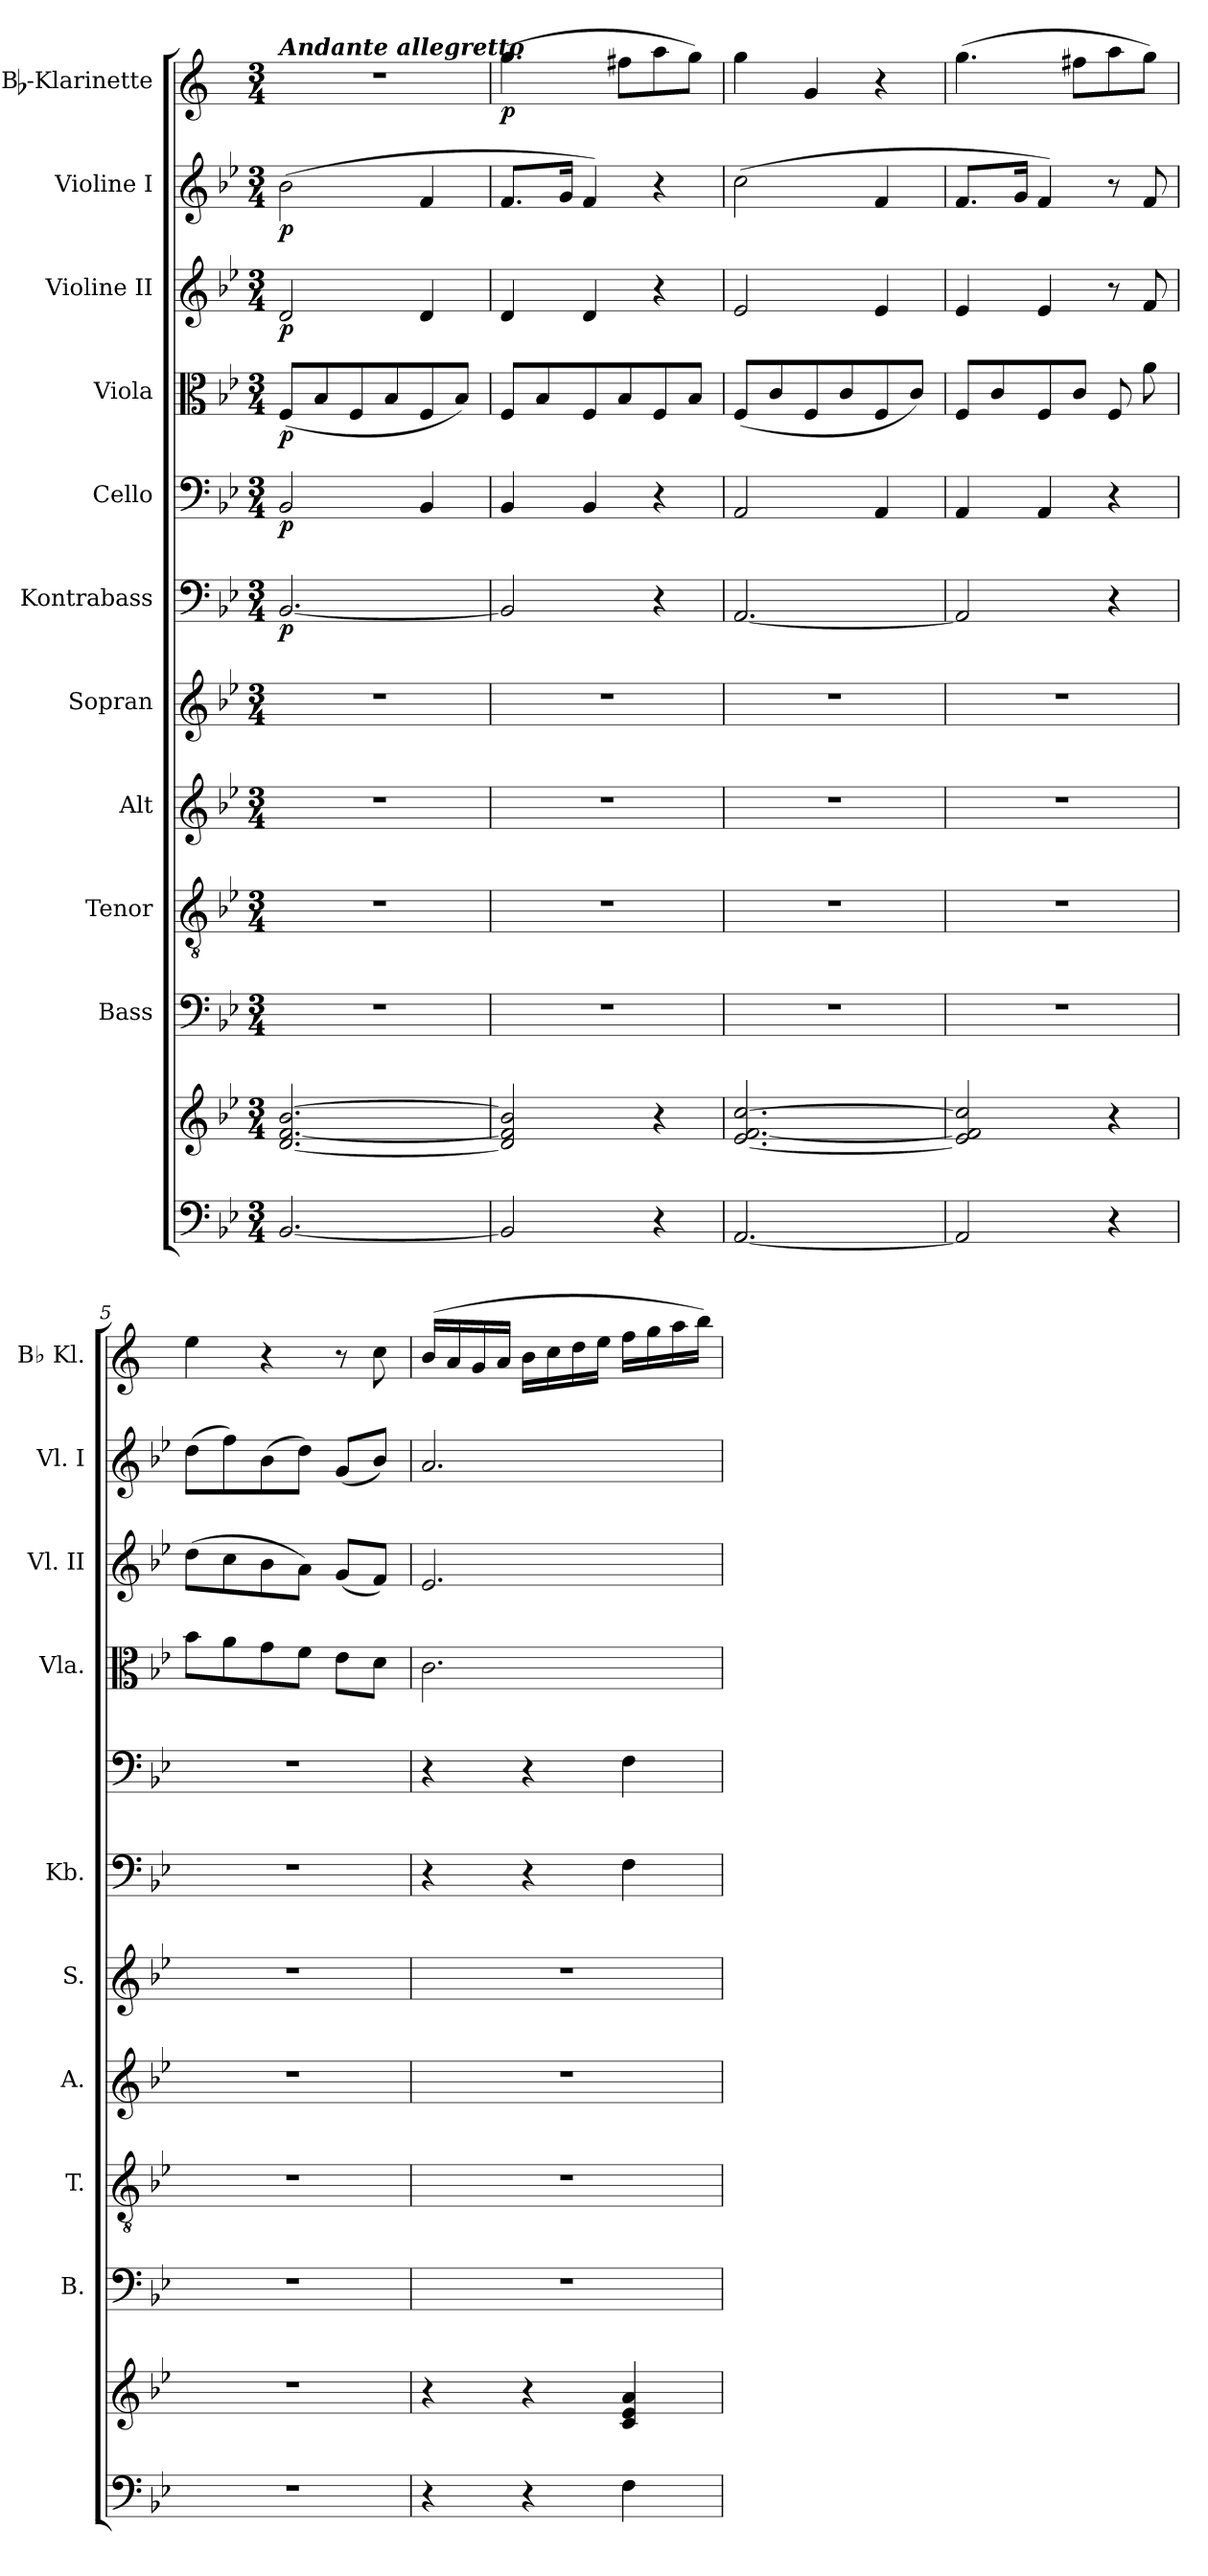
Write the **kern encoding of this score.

**kern	**kern	**kern	**kern	**kern	**kern	**kern	**dynam	**kern	**dynam	**kern	**dynam	**kern	**dynam	**kern	**dynam	**kern	**dynam
*part11	*part11	*part10	*part9	*part8	*part7	*part6	*part6	*part5	*part5	*part4	*part4	*part3	*part3	*part2	*part2	*part1	*part1
*staff12	*staff11	*staff10	*staff9	*staff8	*staff7	*staff6	*staff6	*staff5	*staff5	*staff4	*staff4	*staff3	*staff3	*staff2	*staff2	*staff1	*staff1
*	*	*I"Bass	*I"Tenor	*I"Alt	*I"Sopran	*I"Kontrabass	*	*I"Cello	*	*I"Viola	*	*I"Violine II	*	*I"Violine I	*	*I"Bb-Klarinette	*
*	*	*I'B.	*I'T.	*I'A.	*I'S.	*I'Kb.	*	*	*	*I'Vla.	*	*I'Vl. II	*	*I'Vl. I	*	*I'Bb Kl.	*
*clefF4	*clefG2	*clefF4	*clefGv2	*clefG2	*clefG2	*clefF4	*	*clefF4	*	*clefC3	*	*clefG2	*	*clefG2	*	*clefG2	*
*	*	*	*	*	*	*ITrd7c12	*	*	*	*	*	*	*	*	*	*ITrd1c2	*
*k[b-e-]	*k[b-e-]	*k[b-e-]	*k[b-e-]	*k[b-e-]	*k[b-e-]	*k[b-e-]	*	*k[b-e-]	*	*k[b-e-]	*	*k[b-e-]	*	*k[b-e-]	*	*k[b-e-]	*
*B-:	*B-:	*B-:	*B-:	*B-:	*B-:	*B-:	*	*B-:	*	*B-:	*	*B-:	*	*B-:	*	*B-:	*
*M3/4	*M3/4	*M3/4	*M3/4	*M3/4	*M3/4	*M3/4	*	*M3/4	*	*M3/4	*	*M3/4	*	*M3/4	*	*M3/4	*
=1	=1	=1	=1	=1	=1	=1	=1	=1	=1	=1	=1	=1	=1	=1	=1	=1	=1
!	!	!	!	!	!	!	!	!	!	!	!	!	!	!	!	!LO:TX:a:Bi:t=Andante allegretto	!
!	!	!	!	!	!	!	!LO:DY:b	!	!LO:DY:b	!	!LO:DY:b	!	!LO:DY:b	!	!LO:DY:b	!	!
[2.BB-/	[2.d/ [2.f/ [2.b-/	2.r	2.r	2.r	2.r	[2.BBB-/	p	2BB-/	p	(<8F/L	p	2d/	p	(>2b-\	p	2.r	.
.	.	.	.	.	.	.	.	.	.	8B-/	.	.	.	.	.	.	.
.	.	.	.	.	.	.	.	.	.	8F/	.	.	.	.	.	.	.
.	.	.	.	.	.	.	.	.	.	8B-/	.	.	.	.	.	.	.
.	.	.	.	.	.	.	.	4BB-/	.	8F/	.	4d/	.	4f/	.	.	.
.	.	.	.	.	.	.	.	.	.	8B-/J)	.	.	.	.	.	.	.
=2	=2	=2	=2	=2	=2	=2	=2	=2	=2	=2	=2	=2	=2	=2	=2	=2	=2
!	!	!	!	!	!	!	!	!	!	!	!	!	!	!	!	!	!LO:DY:b
2BB-/]	2d/] 2f/] 2b-/]	2.r	2.r	2.r	2.r	2BBB-/]	.	4BB-/	.	8F/L	.	4d/	.	8.f/L	.	(>4.ff\	p
.	.	.	.	.	.	.	.	.	.	8B-/	.	.	.	.	.	.	.
.	.	.	.	.	.	.	.	.	.	.	.	.	.	16g/Jk	.	.	.
.	.	.	.	.	.	.	.	4BB-/	.	8F/	.	4d/	.	4f/)	.	.	.
.	.	.	.	.	.	.	.	.	.	8B-/	.	.	.	.	.	8een\L	.
4r	4r	.	.	.	.	4r	.	4r	.	8F/	.	4r	.	4r	.	8gg\	.
.	.	.	.	.	.	.	.	.	.	8B-/J	.	.	.	.	.	8ff\J)	.
=3	=3	=3	=3	=3	=3	=3	=3	=3	=3	=3	=3	=3	=3	=3	=3	=3	=3
[2.AA/	[2.e-/ [2.f/ [2.cc/	2.r	2.r	2.r	2.r	[2.AAA/	.	2AA/	.	(<8F/L	.	2e-/	.	(>2cc\	.	4ff\	.
.	.	.	.	.	.	.	.	.	.	8c/	.	.	.	.	.	.	.
.	.	.	.	.	.	.	.	.	.	8F/	.	.	.	.	.	4f/	.
.	.	.	.	.	.	.	.	.	.	8c/	.	.	.	.	.	.	.
.	.	.	.	.	.	.	.	4AA/	.	8F/	.	4e-/	.	4f/	.	4r	.
.	.	.	.	.	.	.	.	.	.	8c/J)	.	.	.	.	.	.	.
=4	=4	=4	=4	=4	=4	=4	=4	=4	=4	=4	=4	=4	=4	=4	=4	=4	=4
2AA/]	2e-/] 2f/] 2cc/]	2.r	2.r	2.r	2.r	2AAA/]	.	4AA/	.	8F/L	.	4e-/	.	8.f/L	.	(>4.ff\	.
.	.	.	.	.	.	.	.	.	.	8c/	.	.	.	.	.	.	.
.	.	.	.	.	.	.	.	.	.	.	.	.	.	16g/Jk	.	.	.
.	.	.	.	.	.	.	.	4AA/	.	8F/	.	4e-/	.	4f/)	.	.	.
.	.	.	.	.	.	.	.	.	.	8c/J	.	.	.	.	.	8een\L	.
4r	4r	.	.	.	.	4r	.	4r	.	8F/	.	8r	.	8r	.	8gg\	.
.	.	.	.	.	.	.	.	.	.	8a\	.	8f/	.	8f/	.	8ff\J)	.
=5	=5	=5	=5	=5	=5	=5	=5	=5	=5	=5	=5	=5	=5	=5	=5	=5	=5
2.r	2.r	2.r	2.r	2.r	2.r	2.r	.	2.r	.	8b-\L	.	(>8dd\L	.	(>8dd\L	.	4dd\	.
.	.	.	.	.	.	.	.	.	.	8a\	.	8cc\	.	8ff\)	.	.	.
.	.	.	.	.	.	.	.	.	.	8g\	.	8b-\	.	(>8b-\	.	4r	.
.	.	.	.	.	.	.	.	.	.	8f\J	.	8a\J)	.	8dd\J)	.	.	.
.	.	.	.	.	.	.	.	.	.	8e-\L	.	(<8g/L	.	(<8g/L	.	8r	.
.	.	.	.	.	.	.	.	.	.	8d\J	.	8f/J)	.	8b-/J)	.	8b-\	.
!!LO:PB:g=z
=6	=6	=6	=6	=6	=6	=6	=6	=6	=6	=6	=6	=6	=6	=6	=6	=6	=6
4r	4r	2.r	2.r	2.r	2.r	4r	.	4r	.	2.c\	.	2.e-/	.	2.a/	.	(>16a/LL	.
.	.	.	.	.	.	.	.	.	.	.	.	.	.	.	.	16g/	.
.	.	.	.	.	.	.	.	.	.	.	.	.	.	.	.	16f/	.
.	.	.	.	.	.	.	.	.	.	.	.	.	.	.	.	16g/JJ	.
4r	4r	.	.	.	.	4r	.	4r	.	.	.	.	.	.	.	16a\LL	.
.	.	.	.	.	.	.	.	.	.	.	.	.	.	.	.	16b-\	.
.	.	.	.	.	.	.	.	.	.	.	.	.	.	.	.	16cc\	.
.	.	.	.	.	.	.	.	.	.	.	.	.	.	.	.	16dd\JJ	.
4F\	4c/ 4e-/ 4a/	.	.	.	.	4FF\	.	4F\	.	.	.	.	.	.	.	16ee-\LL	.
.	.	.	.	.	.	.	.	.	.	.	.	.	.	.	.	16ff\	.
.	.	.	.	.	.	.	.	.	.	.	.	.	.	.	.	16gg\	.
.	.	.	.	.	.	.	.	.	.	.	.	.	.	.	.	16aa\JJ)	.
=	=	=	=	=	=	=	=	=	=	=	=	=	=	=	=	=	=
*-	*-	*-	*-	*-	*-	*-	*-	*-	*-	*-	*-	*-	*-	*-	*-	*-	*-
